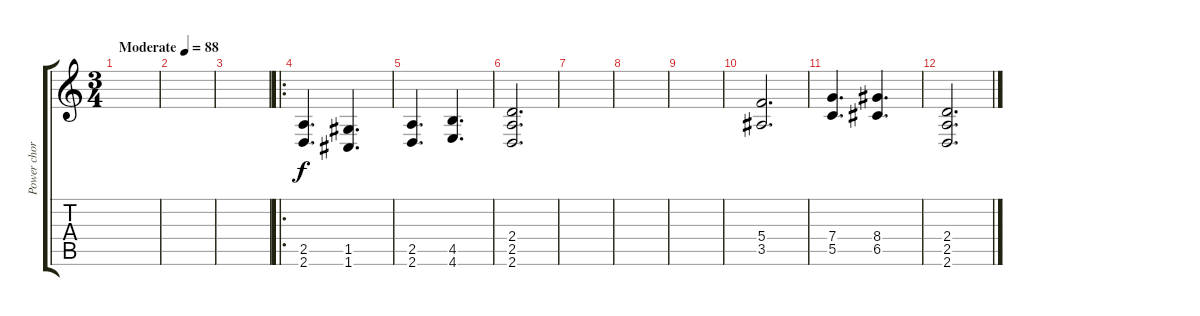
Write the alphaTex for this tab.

\track ("Power chords (optionnal)" "Power chor") {instrument overdrivenguitar}
\staff {score tabs}
\tuning (D4 A3 F3 C3 G2 C2) {hide}
\ts (3 4)
\tempo (88 "Moderate")
\clef g2
\ks c
|
|
|
\ro
(2.5 2.6).4{d} (1.5 1.6).4{d} |
(2.5 2.6).4{d} (4.5 4.6).4{d} |
(2.4 2.5 2.6).2{d} |
|
|
|
(5.4 3.5).2{d} |
(7.4 5.5).4{d} (8.4 6.5).4{d} |
(2.4 2.5 2.6).2{d}
